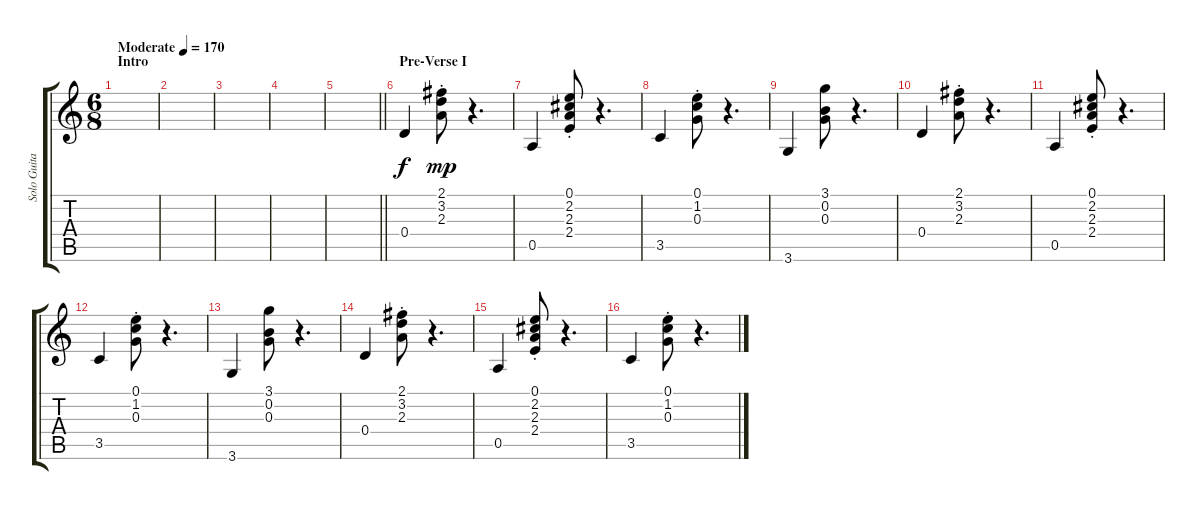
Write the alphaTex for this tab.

\track ("Solo Guitar" "Solo Guita") {instrument overdrivenguitar}
\staff {score tabs}
\tuning (E4 B3 G3 D3 A2 E2) {hide}
\ts (6 8)
\section ("" "Intro")
\tempo (170 "Moderate")
\clef g2
\ks c
|
|
|
|
\barLineRight lightlight
|
\section ("" "Pre-Verse I")
0.4.4 (2.1 3.2 2.3{st}).8{dy mp} r.4{d} |
0.5.4 (0.1 2.2 2.3{st} 2.4).8 r.4{d} |
3.5.4 (0.1{st} 1.2 0.3).8 r.4{d} |
3.6.4 (3.1 0.2 0.3).8 r.4{d} |
0.4.4 (2.1 3.2 2.3{st}).8 r.4{d} |
0.5.4 (0.1 2.2 2.3{st} 2.4).8 r.4{d} |
3.5.4 (0.1{st} 1.2 0.3).8 r.4{d} |
3.6.4 (3.1 0.2 0.3).8 r.4{d} |
0.4.4 (2.1 3.2 2.3{st}).8 r.4{d} |
0.5.4 (0.1 2.2 2.3{st} 2.4).8 r.4{d} |
3.5.4 (0.1{st} 1.2 0.3).8 r.4{d}
